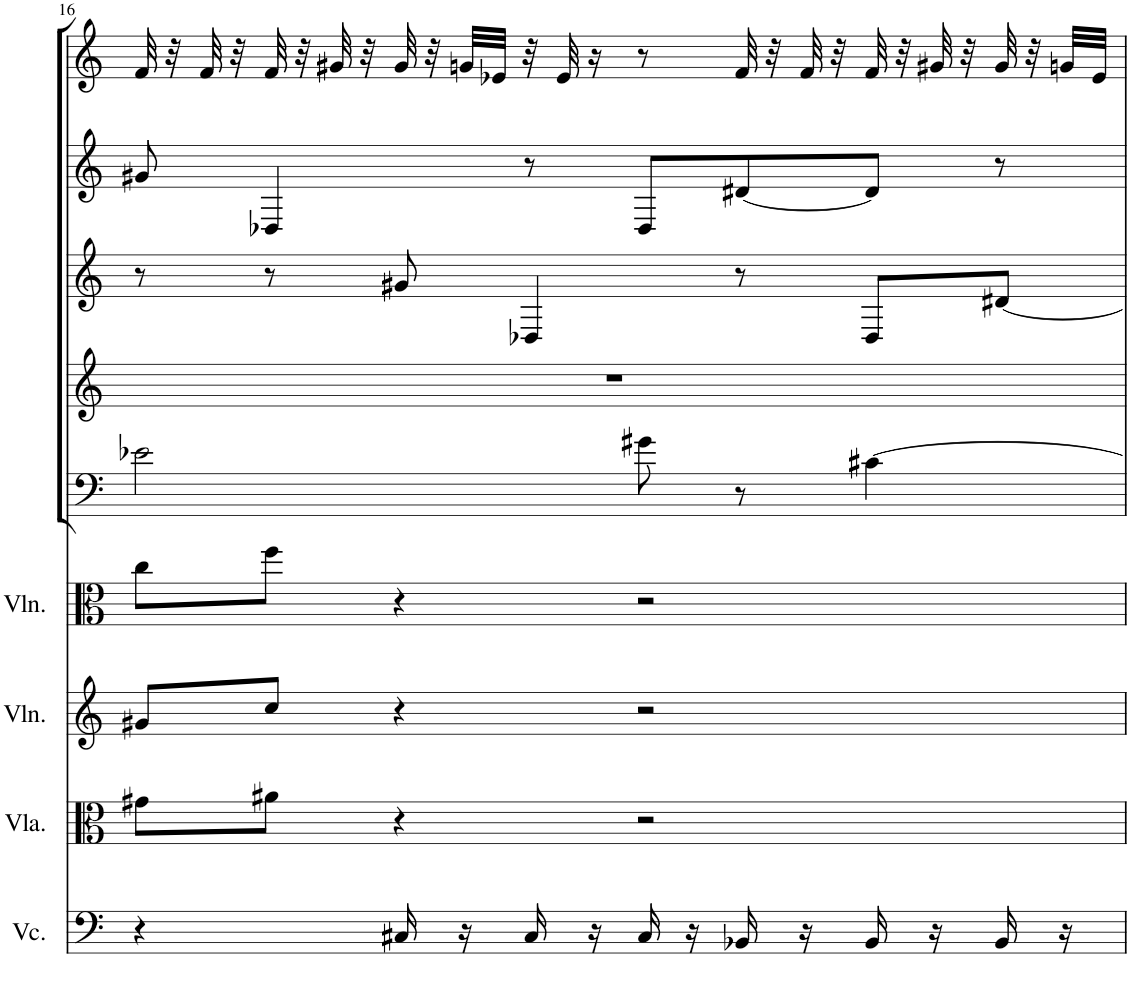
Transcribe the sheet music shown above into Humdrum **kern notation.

**kern	**kern	**kern	**kern	**kern	**kern	**kern	**kern	**kern
*part9	*part8	*part7	*part6	*part5	*part4	*part3	*part2	*part1
*staff9	*staff8	*staff7	*staff6	*staff5	*staff4	*staff3	*staff2	*staff1
*I"Violoncello	*I"Viola	*I"Violin	*I"Violin	*I"Bassoon	*I"Horn in F	*I"Bb Clarinet	*I"Oboe	*I"Flute
*I'Vc.	*I'Vla.	*I'Vln.	*I'Vln.	*I'Bsn	*I'Hn	*I'Cl	*I'Ob	*I'Fl
!!LO:PB:g=z
*clefF4	*clefC3	*clefG2	*clefC3	*clefF4	*clefG2	*clefG2	*clefG2	*clefG2
*	*	*	*	*	*ITrd4c7	*ITrd1c2	*	*
*k[]	*k[]	*k[]	*k[]	*k[]	*k[]	*k[]	*k[]	*k[]
*M4/4	*M4/4	*M4/4	*M4/4	*M4/4	*M4/4	*M4/4	*M4/4	*M4/4
=16	=16	=16	=16	=16	=16	=16	=16	=16
4r	8g#X\L	8g#X/L	8cc\L	2e-X\	1r	8r	8g#X/	32f/
.	.	.	.	.	.	.	.	32r
.	.	.	.	.	.	.	.	32f/
.	.	.	.	.	.	.	.	32r
.	8a#X\J	8cc/J	8ff\J	.	.	8r	4D-X/	32f/
.	.	.	.	.	.	.	.	32r
.	.	.	.	.	.	.	.	32g#X/
.	.	.	.	.	.	.	.	32r
16C#X/	4r	4r	4r	.	.	8g#X/	.	32g#/
.	.	.	.	.	.	.	.	32r
16r	.	.	.	.	.	.	.	32gn/LLL
.	.	.	.	.	.	.	.	32e-X/JJJ
16C#/	.	.	.	.	.	4D-X/	8r	32r
.	.	.	.	.	.	.	.	32e-/
16r	.	.	.	.	.	.	.	16r
16C#/	2r	2r	2r	8g#X\	.	.	8D-/L	8r
16r	.	.	.	.	.	.	.	.
16BB-X/	.	.	.	8r	.	8r	[8d#X/	32f/
.	.	.	.	.	.	.	.	32r
16r	.	.	.	.	.	.	.	32f/
.	.	.	.	.	.	.	.	32r
16BB-/	.	.	.	[4c#X\	.	8D-/L	8d#/J]	32f/
.	.	.	.	.	.	.	.	32r
16r	.	.	.	.	.	.	.	32g#X/
.	.	.	.	.	.	.	.	32r
16BB-/	.	.	.	.	.	[8d#X/J	8r	32g#/
.	.	.	.	.	.	.	.	32r
16r	.	.	.	.	.	.	.	32gn/LLL
.	.	.	.	.	.	.	.	32e-/JJJ
=	=	=	=	=	=	=	=	=
*-	*-	*-	*-	*-	*-	*-	*-	*-
